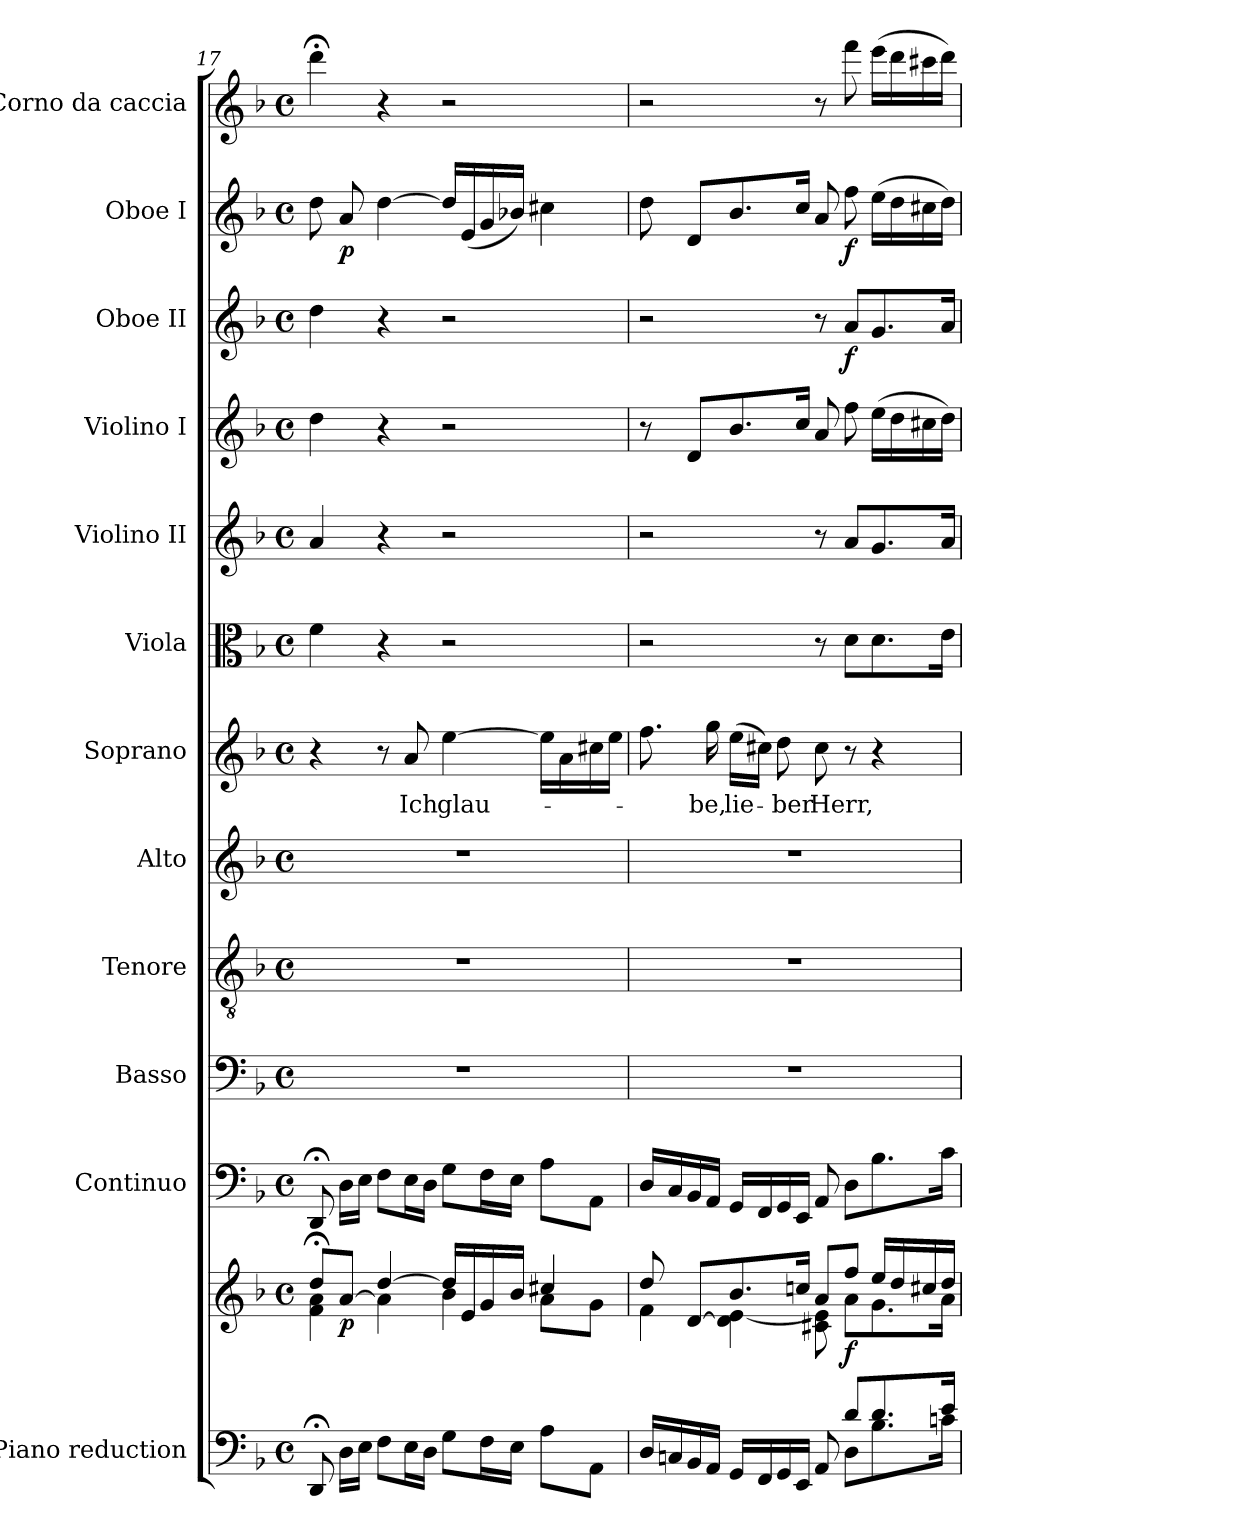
**kern	**kern	**dynam	**kern	**kern	**kern	**kern	**kern	**text	**kern	**kern	**kern	**dynam	**kern	**dynam	**kern	**dynam	**kern
*part12	*part12	*part12	*part11	*part10	*part9	*part8	*part7	*part7	*part6	*part5	*part4	*part4	*part3	*part3	*part2	*part2	*part1
*staff13	*staff12	*staff12/13	*staff11	*staff10	*staff9	*staff8	*staff7	*staff7	*staff6	*staff5	*staff4	*staff4	*staff3	*staff3	*staff2	*staff2	*staff1
*I"Piano reduction	*	*	*I"Continuo	*I"Basso	*I"Tenore	*I"Alto	*I"Soprano	*	*I"Viola	*I"Violino II	*I"Violino I	*	*I"Oboe II	*	*I"Oboe I	*	*I"Corno da caccia
*I'Pno	*	*	*	*	*	*	*	*	*I'Vla	*I'Vln	*I'Vln	*	*I'Ob	*	*I'Ob	*	*
!!LO:PB:g=z
*clefF4	*clefG2	*	*clefF4	*clefF4	*clefGv2	*clefG2	*clefG2	*	*clefC3	*clefG2	*clefG2	*	*clefG2	*	*clefG2	*	*clefG2
*	*	*	*	*	*	*	*	*	*	*	*	*	*	*	*	*	*ITrd7c12
*k[b-]	*k[b-]	*	*k[b-]	*k[b-]	*k[b-]	*k[b-]	*k[b-]	*	*k[b-]	*k[b-]	*k[b-]	*	*k[b-]	*	*k[b-]	*	*k[b-]
*M4/4	*M4/4	*	*M4/4	*M4/4	*M4/4	*M4/4	*M4/4	*	*M4/4	*M4/4	*M4/4	*	*M4/4	*	*M4/4	*	*M4/4
*met(c)	*met(c)	*	*met(c)	*met(c)	*met(c)	*met(c)	*met(c)	*	*met(c)	*met(c)	*met(c)	*	*met(c)	*	*met(c)	*	*met(c)
=17	=17	=17	=17	=17	=17	=17	=17	=17	=17	=17	=17	=17	=17	=17	=17	=17	=17
*	*^	*	*	*	*	*	*	*	*	*	*	*	*	*	*	*	*
8DD;</	8dd;</L	4f\ 4a\	.	8DD;</	1r	1r	1r	4r	.	4f\	4a/	4dd\	.	4dd\	.	8dd\	.	4dd;<\
!	!	!	!LO:DY:b	!	!	!	!	!	!	!	!	!	!	!	!	!	!LO:DY:b	!
16D\LL	[<8a/J	.	p	16D\LL	.	.	.	.	.	.	.	.	.	.	.	8a/	p	.
16E\JJ	.	.	.	16E\JJ	.	.	.	.	.	.	.	.	.	.	.	.	.	.
8F\L	[4dd/	4a\]	.	8F\L	.	.	.	8r	.	4r	4r	4r	.	4r	.	[4dd\	.	4r
!	!	!	!	!	!	!	!	!	!LO:LY:b	!	!	!	!	!	!	!	!	!
16E\L	.	.	.	16E\L	.	.	.	8a/	Ich	.	.	.	.	.	.	.	.	.
16D\JJ	.	.	.	16D\JJ	.	.	.	.	.	.	.	.	.	.	.	.	.	.
!	!	!	!	!	!	!	!	!	!LO:LY:b	!	!	!	!	!	!	!	!	!
8G\L	16dd/LL]	4b-\	.	8G\L	.	.	.	[4ee\	-glau-	2r	2r	2r	.	2r	.	16dd/LL]	.	2r
.	16e/	.	.	.	.	.	.	.	.	.	.	.	.	.	.	(16e/	.	.
16F\L	16g/	.	.	16F\L	.	.	.	.	.	.	.	.	.	.	.	16g/	.	.
16E\JJ	16b-/JJ	.	.	16E\JJ	.	.	.	.	.	.	.	.	.	.	.	16b-X/JJ)	.	.
8A\L	4cc#X/	8a\L	.	8A\L	.	.	.	16ee\LL]	.	.	.	.	.	.	.	4cc#X\	.	.
.	.	.	.	.	.	.	.	16a\	.	.	.	.	.	.	.	.	.	.
8AA\J	.	8g\J	.	8AA\J	.	.	.	16cc#X\	.	.	.	.	.	.	.	.	.	.
.	.	.	.	.	.	.	.	16ee\JJ	.	.	.	.	.	.	.	.	.	.
=18	=18	=18	=18	=18	=18	=18	=18	=18	=18	=18	=18	=18	=18	=18	=18	=18	=18	=18
*^	*	*	*	*	*	*	*	*	*	*	*	*	*	*	*	*	*	*
16D/LL	2ryy	8dd/	4f\	.	16D/LL	1r	1r	1r	8.ff\	.	2r	2r	8r	.	2r	.	8dd\	.	2r
16Cn/	.	.	.	.	16C/	.	.	.	.	.	.	.	.	.	.	.	.	.	.
!	!	!	!	!	!	!	!	!	!	!	!	!	!	!LO:DY:b	!	!	!	!	!
!	!	!	!	!	!	!	!	!	!	!	!	!	!	!LO:DY:n=1:b	!	!	!	!	!
!	!	!	!	!	!	!	!	!	!	!	!	!	!	!LO:DY:n=2:b	!	!	!	!	!
16BB-/	.	[<8d/L	.	.	16BB-/	.	.	.	.	.	.	.	8d/L	other-dynamics p other-dynamics	.	.	8d/L	.	.
!	!	!	!	!	!	!	!	!	!	!LO:LY:b	!	!	!	!	!	!	!	!	!
16AA/JJ	.	.	.	.	16AA/JJ	.	.	.	16gg\	-be,	.	.	.	.	.	.	.	.	.
!	!	!	!	!	!	!	!	!	!	!LO:LY:b	!	!	!	!	!	!	!	!	!
16GG/LL	.	8.b-/	4d\] [>4e\	.	16GG/LL	.	.	.	(16ee\LL	-lie-	.	.	8.b-/	.	.	.	8.b-/	.	.
16FF/	.	.	.	.	16FF/	.	.	.	16cc#X\JJ)	.	.	.	.	.	.	.	.	.	.
!	!	!	!	!	!	!	!	!	!	!LO:LY:b	!	!	!	!	!	!	!	!	!
16GG/	.	.	.	.	16GG/	.	.	.	8dd\	-ber	.	.	.	.	.	.	.	.	.
16EE/JJ	.	16ccn/Jk	.	.	16EE/JJ	.	.	.	.	.	.	.	16cc/Jk	.	.	.	16cc/Jk	.	.
!	!	!	!	!	!	!	!	!	!	!LO:LY:b	!	!	!	!	!	!	!	!	!
8AA/	8ryy	8a/L	8c#X\ 8e\]	.	8AA/	.	.	.	8cc#\	Herr,	8r	8r	8a/	.	8r	.	8a/	.	8r
!	!	!	!	!LO:DY:b	!	!	!	!	!	!	!	!	!	!LO:DY:n=3:b	!	!	!	!	!
!	!	!	!	!	!	!	!	!	!	!	!	!	!	!LO:DY:n=4:b	!	!	!	!	!
!	!	!	!	!	!	!	!	!	!	!	!	!	!	!LO:DY:n=5:b	!	!LO:DY:b	!	!LO:DY:b	!
8d/L	8D\L	8ff/J	8a\L	f	8D\L	.	.	.	8r	.	8d\L	8a/L	8ff\	other-dynamics f other-dynamics	8a/L	f	8ff\	f	8ff\
8.d/	8.B-\	16ee/LL	8.g\	.	8.B-\	.	.	.	4r	.	8.d\	8.g/	(16ee\LL	.	8.g/	.	(16ee\LL	.	(16ee\LL
.	.	16dd/	.	.	.	.	.	.	.	.	.	.	16dd\	.	.	.	16dd\	.	16dd\
.	.	16cc#X/	.	.	.	.	.	.	.	.	.	.	16cc#X\	.	.	.	16cc#X\	.	16cc#X\
16e/Jk	16cn\Jk	16dd/JJ	16a\Jk	.	16c\Jk	.	.	.	.	.	16e\Jk	16a/Jk	16dd\JJ)	.	16a/Jk	.	16dd\JJ)	.	16dd\JJ)
*v	*v	*	*	*	*	*	*	*	*	*	*	*	*	*	*	*	*	*	*
*	*v	*v	*	*	*	*	*	*	*	*	*	*	*	*	*	*	*	*
=	=	=	=	=	=	=	=	=	=	=	=	=	=	=	=	=	=
*-	*-	*-	*-	*-	*-	*-	*-	*-	*-	*-	*-	*-	*-	*-	*-	*-	*-
